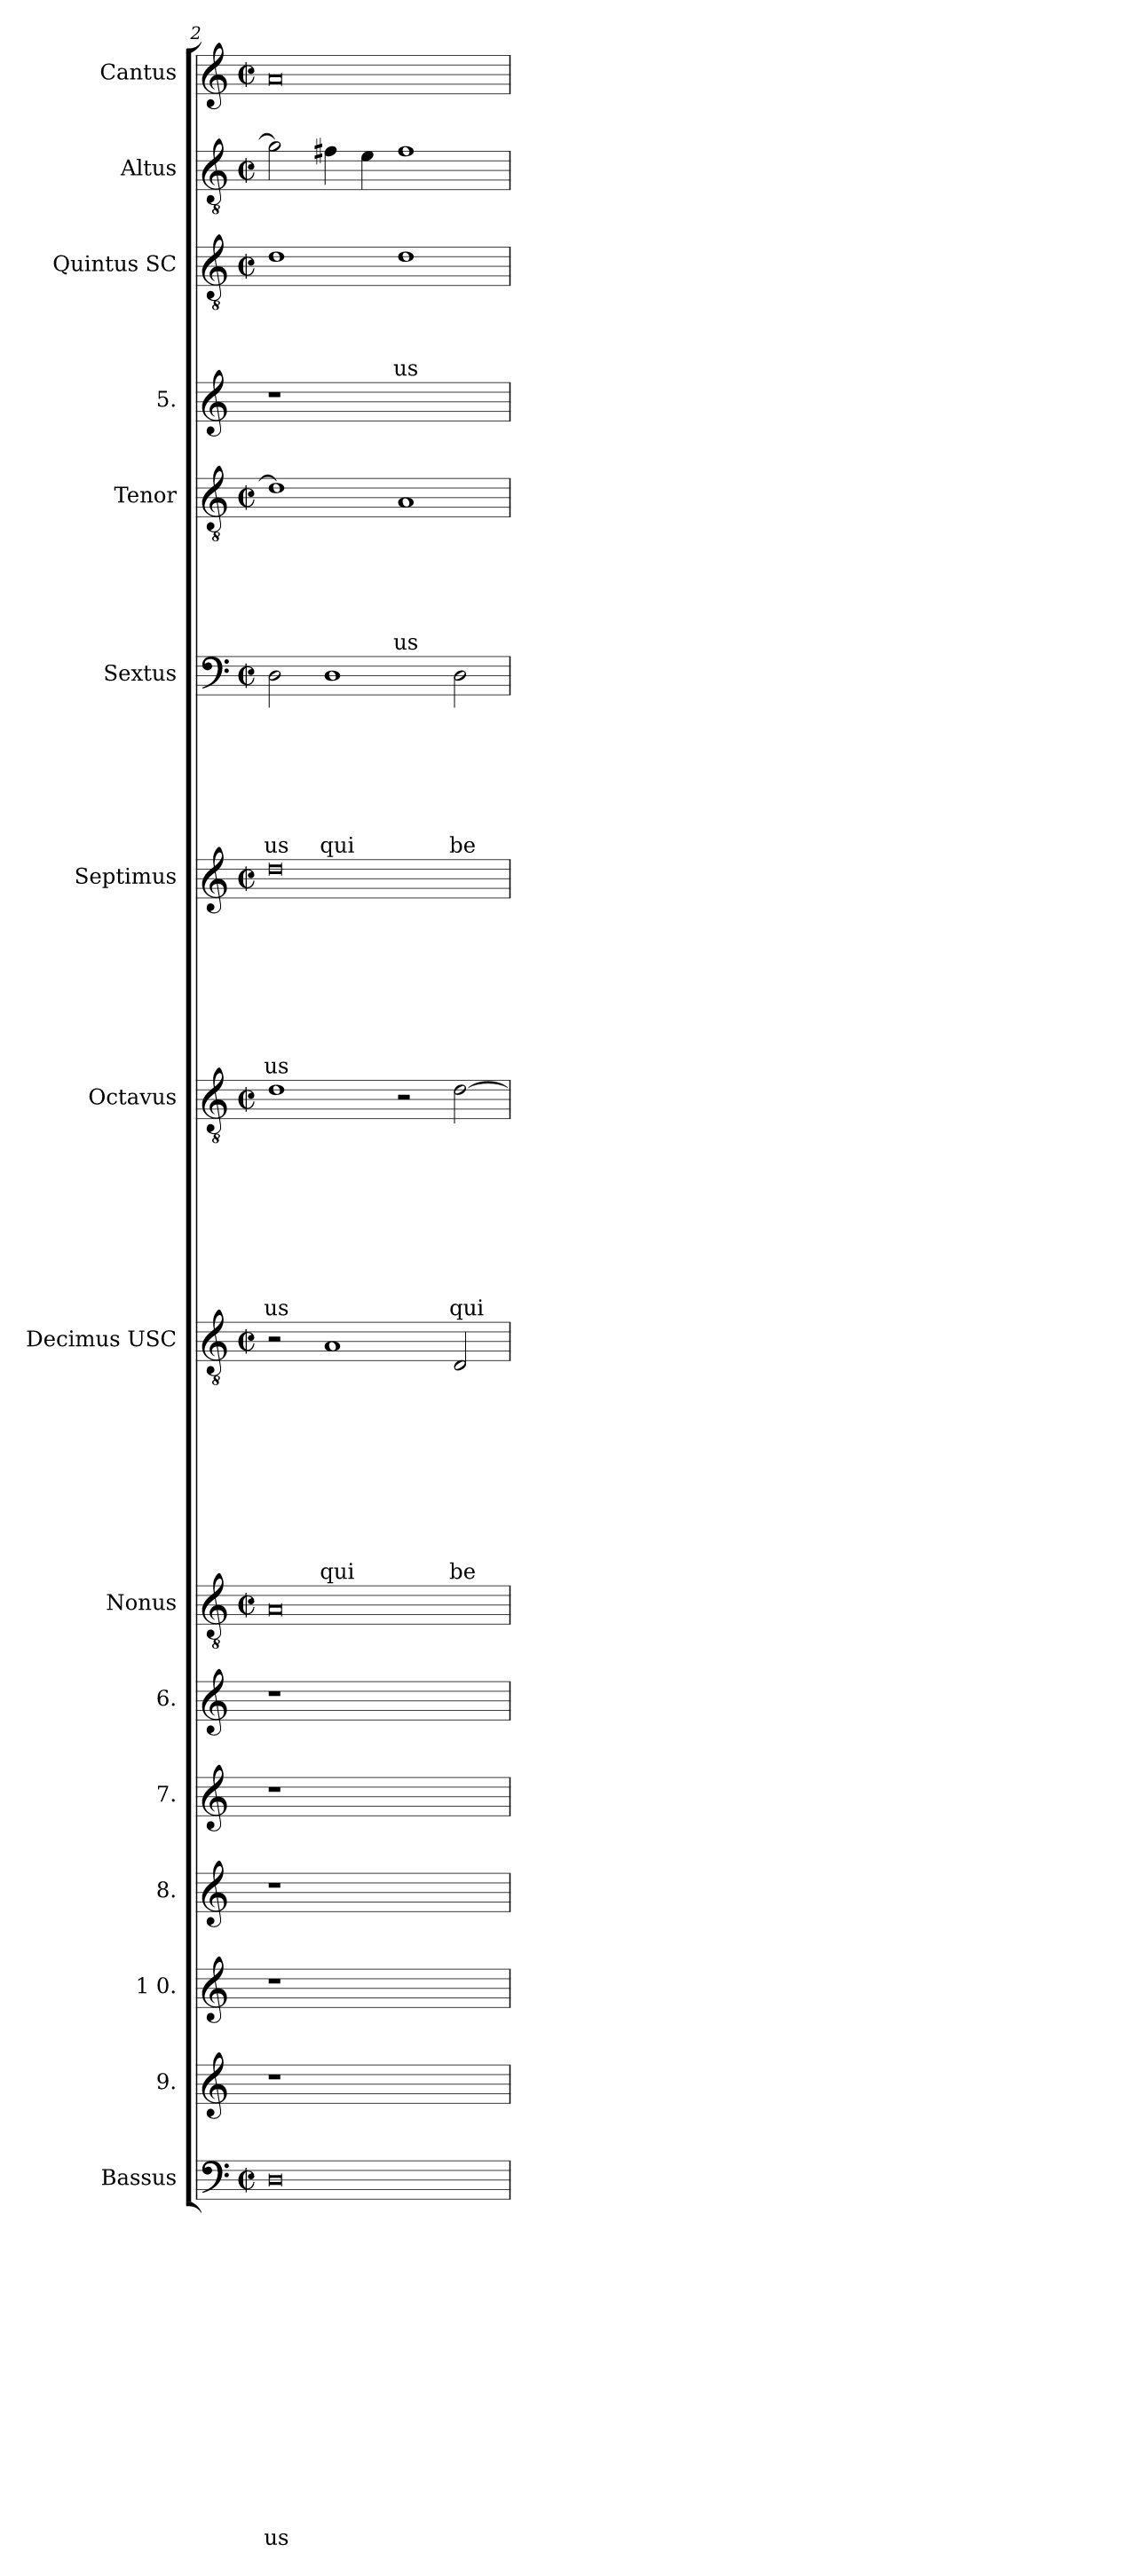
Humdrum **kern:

**kern	**text	**text	**text	**text	**text	**text	**text	**text	**text	**text	**text	**text	**text	**text	**text	**text	**kern	**kern	**kern	**kern	**kern	**kern	**kern	**text	**text	**text	**text	**text	**text	**text	**text	**text	**text	**kern	**text	**text	**text	**text	**text	**text	**text	**text	**text	**kern	**text	**text	**text	**text	**text	**text	**text	**text	**kern	**text	**text	**text	**text	**text	**text	**text	**kern	**text	**text	**text	**text	**text	**text	**kern	**kern	**text	**text	**text	**text	**kern	**kern
*part16	*part16	*part16	*part16	*part16	*part16	*part16	*part16	*part16	*part16	*part16	*part16	*part16	*part16	*part16	*part16	*part16	*part15	*part14	*part13	*part12	*part11	*part10	*part9	*part9	*part9	*part9	*part9	*part9	*part9	*part9	*part9	*part9	*part9	*part8	*part8	*part8	*part8	*part8	*part8	*part8	*part8	*part8	*part8	*part7	*part7	*part7	*part7	*part7	*part7	*part7	*part7	*part7	*part6	*part6	*part6	*part6	*part6	*part6	*part6	*part6	*part5	*part5	*part5	*part5	*part5	*part5	*part5	*part4	*part3	*part3	*part3	*part3	*part3	*part2	*part1
*staff16	*staff16	*staff16	*staff16	*staff16	*staff16	*staff16	*staff16	*staff16	*staff16	*staff16	*staff16	*staff16	*staff16	*staff16	*staff16	*staff16	*staff15	*staff14	*staff13	*staff12	*staff11	*staff10	*staff9	*staff9	*staff9	*staff9	*staff9	*staff9	*staff9	*staff9	*staff9	*staff9	*staff9	*staff8	*staff8	*staff8	*staff8	*staff8	*staff8	*staff8	*staff8	*staff8	*staff8	*staff7	*staff7	*staff7	*staff7	*staff7	*staff7	*staff7	*staff7	*staff7	*staff6	*staff6	*staff6	*staff6	*staff6	*staff6	*staff6	*staff6	*staff5	*staff5	*staff5	*staff5	*staff5	*staff5	*staff5	*staff4	*staff3	*staff3	*staff3	*staff3	*staff3	*staff2	*staff1
*I"Bassus	*	*	*	*	*	*	*	*	*	*	*	*	*	*	*	*	*I"9.	*I"1 0.	*I"8.	*I"7.	*I"6.	*I"Nonus	*I"Decimus USC	*	*	*	*	*	*	*	*	*	*	*I"Octavus	*	*	*	*	*	*	*	*	*	*I"Septimus	*	*	*	*	*	*	*	*	*I"Sextus	*	*	*	*	*	*	*	*I"Tenor	*	*	*	*	*	*	*I"5.	*I"Quintus SC	*	*	*	*	*I"Altus	*I"Cantus
*I'B.	*	*	*	*	*	*	*	*	*	*	*	*	*	*	*	*	*	*	*	*	*	*	*	*	*	*	*	*	*	*	*	*	*	*	*	*	*	*	*	*	*	*	*	*	*	*	*	*	*	*	*	*	*	*	*	*	*	*	*	*	*I'T.	*	*	*	*	*	*	*	*	*	*	*	*	*I'A.	*I'C.
*clefF4	*	*	*	*	*	*	*	*	*	*	*	*	*	*	*	*	*clefG2	*clefG2	*clefG2	*clefG2	*clefG2	*clefGv2	*clefGv2	*	*	*	*	*	*	*	*	*	*	*clefGv2	*	*	*	*	*	*	*	*	*	*clefG2	*	*	*	*	*	*	*	*	*clefF4	*	*	*	*	*	*	*	*clefGv2	*	*	*	*	*	*	*clefG2	*clefGv2	*	*	*	*	*clefGv2	*clefG2
*k[]	*	*	*	*	*	*	*	*	*	*	*	*	*	*	*	*	*k[]	*k[]	*k[]	*k[]	*k[]	*k[]	*k[]	*	*	*	*	*	*	*	*	*	*	*k[]	*	*	*	*	*	*	*	*	*	*k[]	*	*	*	*	*	*	*	*	*k[]	*	*	*	*	*	*	*	*k[]	*	*	*	*	*	*	*k[]	*k[]	*	*	*	*	*k[]	*k[]
*C:	*	*	*	*	*	*	*	*	*	*	*	*	*	*	*	*	*C:	*C:	*C:	*C:	*C:	*C:	*C:	*	*	*	*	*	*	*	*	*	*	*C:	*	*	*	*	*	*	*	*	*	*C:	*	*	*	*	*	*	*	*	*C:	*	*	*	*	*	*	*	*C:	*	*	*	*	*	*	*C:	*C:	*	*	*	*	*C:	*C:
*M2/2	*	*	*	*	*	*	*	*	*	*	*	*	*	*	*	*	*	*	*	*	*	*M2/2	*M2/2	*	*	*	*	*	*	*	*	*	*	*M2/2	*	*	*	*	*	*	*	*	*	*M2/2	*	*	*	*	*	*	*	*	*M2/2	*	*	*	*	*	*	*	*M2/2	*	*	*	*	*	*	*	*M2/2	*	*	*	*	*M2/2	*M2/2
*met(c|)	*	*	*	*	*	*	*	*	*	*	*	*	*	*	*	*	*	*	*	*	*	*met(c|)	*met(c|)	*	*	*	*	*	*	*	*	*	*	*met(c|)	*	*	*	*	*	*	*	*	*	*met(c|)	*	*	*	*	*	*	*	*	*met(c|)	*	*	*	*	*	*	*	*met(c|)	*	*	*	*	*	*	*	*met(c|)	*	*	*	*	*met(c|)	*met(c|)
=2	=2	=2	=2	=2	=2	=2	=2	=2	=2	=2	=2	=2	=2	=2	=2	=2	=2	=2	=2	=2	=2	=2	=2	=2	=2	=2	=2	=2	=2	=2	=2	=2	=2	=2	=2	=2	=2	=2	=2	=2	=2	=2	=2	=2	=2	=2	=2	=2	=2	=2	=2	=2	=2	=2	=2	=2	=2	=2	=2	=2	=2	=2	=2	=2	=2	=2	=2	=2	=2	=2	=2	=2	=2	=2	=2
!	!	!	!	!	!	!	!	!	!	!	!	!	!	!	!	!LO:LY:b:rj	!	!	!	!	!	!	!	!	!	!	!	!	!	!	!	!	!	!	!	!	!	!	!	!	!	!	!LO:LY:b	!	!	!	!	!	!	!	!	!LO:LY:b:rj	!	!	!	!	!	!	!	!LO:LY:b	!	!	!	!	!	!	!	!	!	!	!	!	!	!	!
0D	.	.	.	.	.	.	.	.	.	.	.	.	.	.	.	-us	1r	1r	1r	1r	1r	0A	2r	.	.	.	.	.	.	.	.	.	.	1d	.	.	.	.	.	.	.	.	-us	0dd	.	.	.	.	.	.	.	-us	2D\	.	.	.	.	.	.	-us	1d]	.	.	.	.	.	.	1r	1d	.	.	.	.	2g\]	0a
!	!	!	!	!	!	!	!	!	!	!	!	!	!	!	!	!	!	!	!	!	!	!	!	!	!	!	!	!	!	!	!	!	!LO:LY:b	!	!	!	!	!	!	!	!	!	!	!	!	!	!	!	!	!	!	!	!	!	!	!	!	!	!	!LO:LY:b	!	!	!	!	!	!	!	!	!	!	!	!	!	!	!
.	.	.	.	.	.	.	.	.	.	.	.	.	.	.	.	.	.	.	.	.	.	.	1A	.	.	.	.	.	.	.	.	.	qui	.	.	.	.	.	.	.	.	.	.	.	.	.	.	.	.	.	.	.	1D	.	.	.	.	.	.	qui	.	.	.	.	.	.	.	.	.	.	.	.	.	4f#X\	.
.	.	.	.	.	.	.	.	.	.	.	.	.	.	.	.	.	.	.	.	.	.	.	.	.	.	.	.	.	.	.	.	.	.	.	.	.	.	.	.	.	.	.	.	.	.	.	.	.	.	.	.	.	.	.	.	.	.	.	.	.	.	.	.	.	.	.	.	.	.	.	.	.	.	4e\	.
!	!	!	!	!	!	!	!	!	!	!	!	!	!	!	!	!	!	!	!	!	!	!	!	!	!	!	!	!	!	!	!	!	!	!	!	!	!	!	!	!	!	!	!	!	!	!	!	!	!	!	!	!	!	!	!	!	!	!	!	!	!	!	!	!	!	!	!LO:LY:b	!	!	!	!	!	!LO:LY:b	!	!
.	.	.	.	.	.	.	.	.	.	.	.	.	.	.	.	.	1ryy	1ryy	1ryy	1ryy	1ryy	.	.	.	.	.	.	.	.	.	.	.	.	2r	.	.	.	.	.	.	.	.	.	.	.	.	.	.	.	.	.	.	.	.	.	.	.	.	.	.	1A	.	.	.	.	.	-us	1ryy	1d	.	.	.	-us	1f#	.
!	!	!	!	!	!	!	!	!	!	!	!	!	!	!	!	!	!	!	!	!	!	!	!	!	!	!	!	!	!	!	!	!	!LO:LY:b	!	!	!	!	!	!	!	!	!	!LO:LY:b	!	!	!	!	!	!	!	!	!	!	!	!	!	!	!	!	!LO:LY:b	!	!	!	!	!	!	!	!	!	!	!	!	!	!	!
.	.	.	.	.	.	.	.	.	.	.	.	.	.	.	.	.	.	.	.	.	.	.	2D/	.	.	.	.	.	.	.	.	.	be-	[>2d\	.	.	.	.	.	.	.	.	qui	.	.	.	.	.	.	.	.	.	2D\	.	.	.	.	.	.	be-	.	.	.	.	.	.	.	.	.	.	.	.	.	.	.
=	=	=	=	=	=	=	=	=	=	=	=	=	=	=	=	=	=	=	=	=	=	=	=	=	=	=	=	=	=	=	=	=	=	=	=	=	=	=	=	=	=	=	=	=	=	=	=	=	=	=	=	=	=	=	=	=	=	=	=	=	=	=	=	=	=	=	=	=	=	=	=	=	=	=	=
*-	*-	*-	*-	*-	*-	*-	*-	*-	*-	*-	*-	*-	*-	*-	*-	*-	*-	*-	*-	*-	*-	*-	*-	*-	*-	*-	*-	*-	*-	*-	*-	*-	*-	*-	*-	*-	*-	*-	*-	*-	*-	*-	*-	*-	*-	*-	*-	*-	*-	*-	*-	*-	*-	*-	*-	*-	*-	*-	*-	*-	*-	*-	*-	*-	*-	*-	*-	*-	*-	*-	*-	*-	*-	*-	*-
